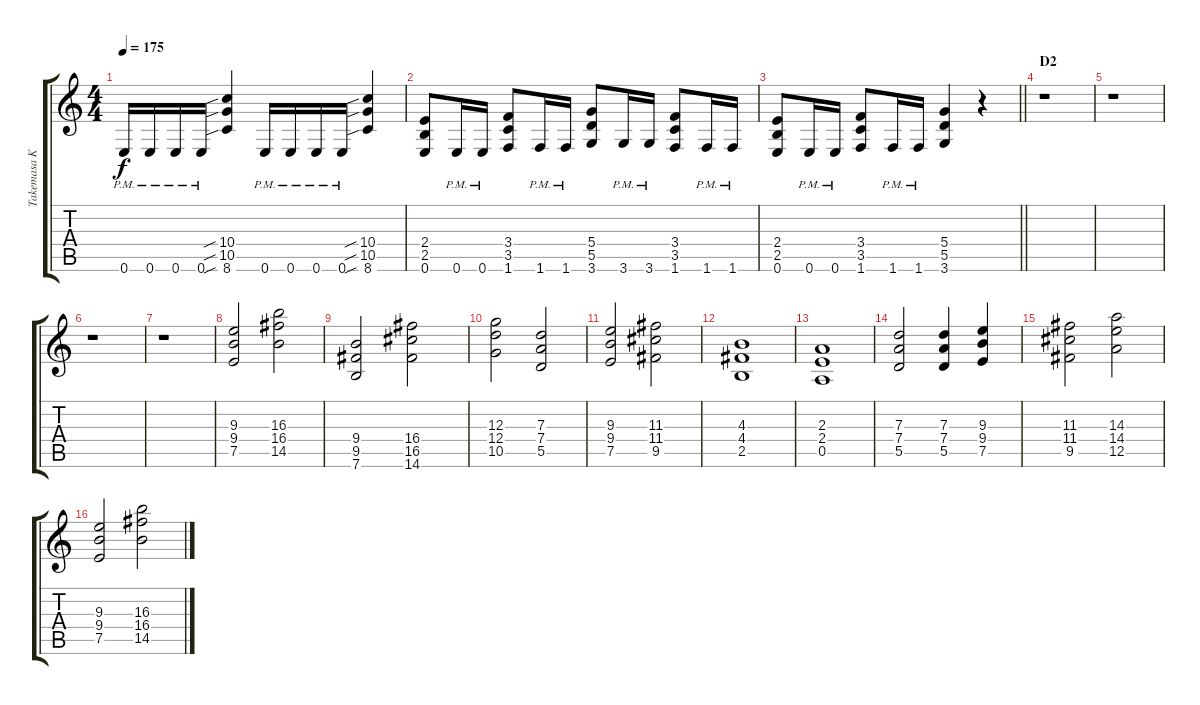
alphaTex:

\track ("Takemasa Kujou" "Takemasa K") {instrument overdrivenguitar}
\staff {score tabs}
\tuning (E4 B3 G3 D3 A2 E2) {hide}
\ts (4 4)
\tempo 175
\clef g2
\ks aminor
0.6{pm}.16{dy f} 0.6{pm}.16 0.6{pm}.16 0.6{pm}.16 (10.4{sib} 10.5{sib} 8.6{sib}).4 0.6{pm}.16 0.6{pm}.16 0.6{pm}.16 0.6{pm}.16 (10.4{sib} 10.5{sib} 8.6{sib}).4 |
(2.4 2.5 0.6).8 0.6{pm}.16 0.6{pm}.16 (3.4 3.5 1.6).8 1.6{pm}.16 1.6{pm}.16 (5.4 5.5 3.6).8 3.6{pm}.16 3.6{pm}.16 (3.4 3.5 1.6).8 1.6{pm}.16 1.6{pm}.16 |
\barLineRight lightlight
(2.4 2.5 0.6).8 0.6{pm}.16 0.6{pm}.16 (3.4 3.5 1.6).8 1.6{pm}.16 1.6{pm}.16 (5.4 5.5 3.6).4 r.4 |
\section ("" "D2")
r.1 |
r.1 |
r.1 |
r.1 |
(9.3 9.4 7.5).2{balance 2} (16.3 16.4 14.5).2 |
(9.4 9.5 7.6).2 (16.4 16.5 14.6).2 |
(12.3 12.4 10.5).2 (7.3 7.4 5.5).2 |
(9.3 9.4 7.5).2 (11.3 11.4 9.5).2 |
(4.3 4.4 2.5).1 |
(2.3 2.4 0.5).1 |
(7.3 7.4 5.5).2 (7.3 7.4 5.5).4 (9.3 9.4 7.5).4 |
(11.3 11.4 9.5).2 (14.3 14.4 12.5).2 |
(9.3 9.4 7.5).2 (16.3 16.4 14.5).2
